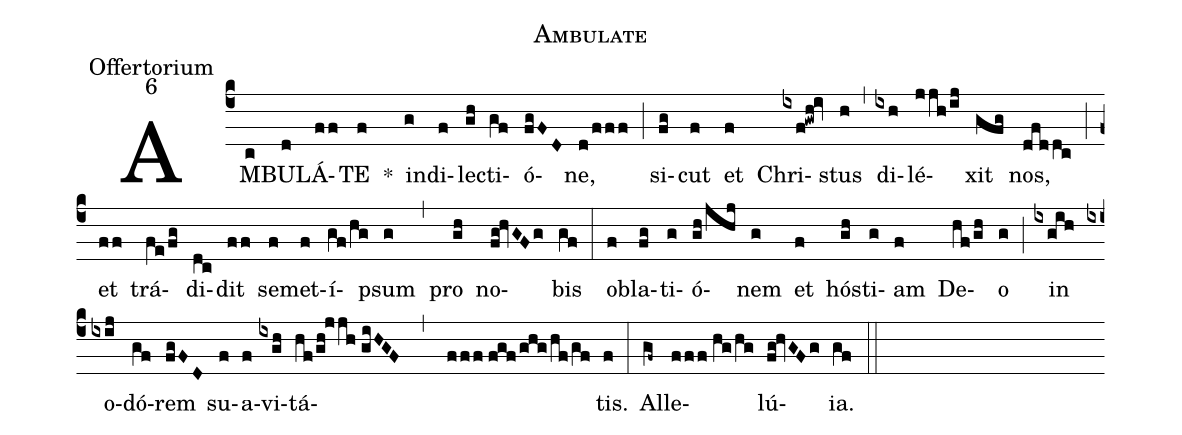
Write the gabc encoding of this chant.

name:Ambulate;
office-part:Offertorium;
mode:6;
%%
(c4) AM(c)BU(d)LÁ(ff)TE(f) *() in(g)di(f)lec(gh)ti(gf)ó(fgFD)ne,(d/fff) (;) si(fg)cut(f) et(f) Chri(ixf!gwh!iv)stus(h) (,) di(ixh)lé(jjh/ij)xit(gfg) nos,(dfddc) (;) et(ff) trá(fe/fg)di(dc)dit(ff) se(f)met(f)í(gf/hg)psum(g) (,) pro(gh) no(fg!hvGFg)bis(gf) (:) ob(f)la(fg)ti(g)ó(gh/jhj)nem(g) et(f) hós(gh)ti(g)am(f) De(hf/gh)o(g) (;) in(ixgih) o(ixij)dó(gf)rem(fgFD) su(f)a(f)vi(ixgh)tá(hf/gh!jjh//giHGF , fff//fgf/ghg/hf/gf)tis.(f) (:) Al(gf~)le(fff//hg/hg)lú(fg!hvGFg)ia.(gf) (::)
